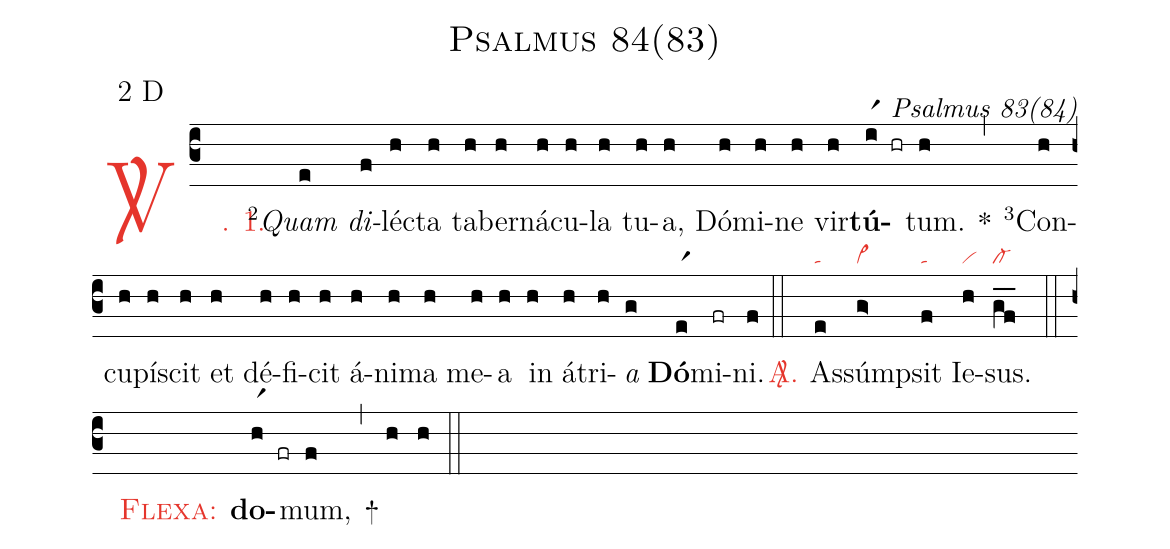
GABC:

name: Psalmus 84(83);
mode: 2;
mode-differentia: D;
commentary: Psalmus 83(84);
nabc-lines: 1;
%%
(c3)

<c><sp>V/</sp>. 1.</c>() <v>\VSup{2}</v><i>Quam</i>(e) <i>di</i>(f)léc(h)ta(h) ta(h)ber(h)ná(h)cu(h)la(h) tu(h)a,(h) Dó(h)mi(h)ne(h) vir(h)<b>tú</b>(ir1 hr)tum.(h) *(,) <v>\VSup{3}</v>Con(h)cu(h)pí(h)scit(h) et(h) dé(h)fi(h)cit(h) á(h)ni(h)ma(h) me(h)a(h) in(h) á(h)tri(h)<i>a</i>(g) <b>Dó</b>(er1)mi(fr)ni.(f)

(::)

<nlba><c><sp>A/</sp>.</c>() As</nlba>(e|ta)súm(g>|vi>)psit(f|ta) Ie(h|vi)sus.(gf__|cl-)

(::)

<c><sc>Flexa</sc>:</c>() <b>do</b>(hr1 fr)mum,(f) +(,) (h) (h)

(::)
